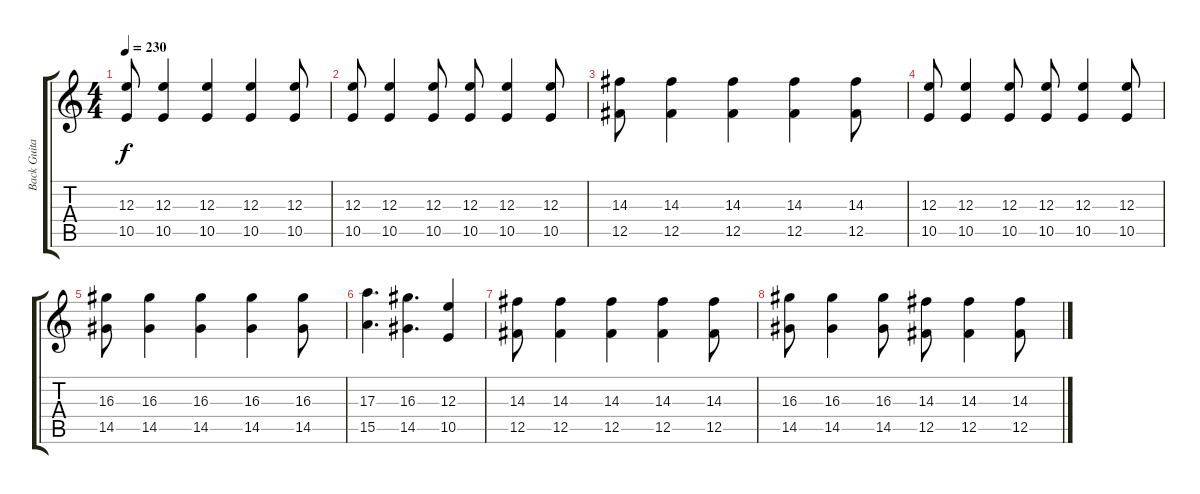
\track ("Back Guitar" "Back Guita") {instrument distortionguitar}
\staff {score tabs}
\tuning (Db4 Ab3 E3 B2 Gb2 B1) {hide}
\ts (4 4)
\tempo 230
\clef g2
\ks c
(12.3 10.5).8{dy f} (12.3 10.5).4 (12.3 10.5).4 (12.3 10.5).4 (12.3 10.5).8 |
(12.3 10.5).8 (12.3 10.5).4 (12.3 10.5).8 (12.3 10.5).8 (12.3 10.5).4 (12.3 10.5).8 |
(14.3 12.5).8 (14.3 12.5).4 (14.3 12.5).4 (14.3 12.5).4 (14.3 12.5).8 |
(12.3 10.5).8 (12.3 10.5).4 (12.3 10.5).8 (12.3 10.5).8 (12.3 10.5).4 (12.3 10.5).8 |
(16.3 14.5).8 (16.3 14.5).4 (16.3 14.5).4 (16.3 14.5).4 (16.3 14.5).8 |
(17.3 15.5).4{d} (16.3 14.5).4{d} (12.3 10.5).4 |
(14.3 12.5).8 (14.3 12.5).4 (14.3 12.5).4 (14.3 12.5).4 (14.3 12.5).8 |
(16.3 14.5).8 (16.3 14.5).4 (16.3 14.5).8 (14.3 12.5).8 (14.3 12.5).4 (14.3 12.5).8
